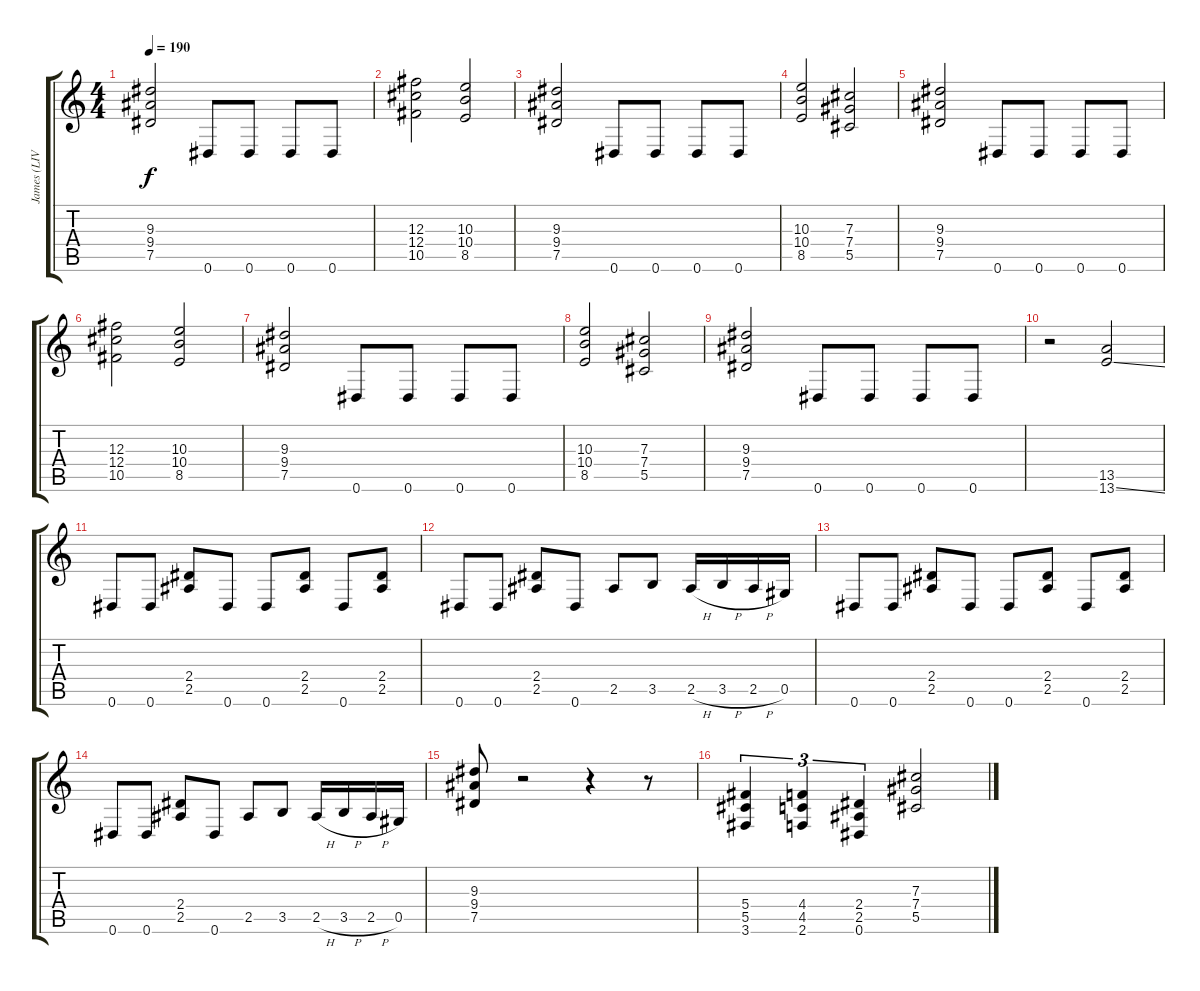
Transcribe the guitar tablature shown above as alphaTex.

\track ("James (LIVE version)" "James (LIV") {instrument distortionguitar}
\staff {score tabs}
\tuning (Eb4 Bb3 Gb3 Db3 Ab2 Eb2) {hide}
\ts (4 4)
\tempo 190
\clef g2
\ks c
(9.3 9.4 7.5).2{dy f} 0.6.8 0.6.8 0.6.8 0.6.8 |
(12.3 12.4 10.5).2 (10.3 10.4 8.5).2 |
(9.3 9.4 7.5).2 0.6.8 0.6.8 0.6.8 0.6.8 |
(10.3 10.4 8.5).2 (7.3 7.4 5.5).2 |
(9.3 9.4 7.5).2 0.6.8 0.6.8 0.6.8 0.6.8 |
(12.3 12.4 10.5).2 (10.3 10.4 8.5).2 |
(9.3 9.4 7.5).2 0.6.8 0.6.8 0.6.8 0.6.8 |
(10.3 10.4 8.5).2 (7.3 7.4 5.5).2 |
(9.3 9.4 7.5).2 0.6.8 0.6.8 0.6.8 0.6.8 |
r.2 (13.5 13.6{ss}).2 |
0.6.8 0.6.8 (2.4 2.5).8 0.6.8 0.6.8 (2.4 2.5).8 0.6.8 (2.4 2.5).8 |
0.6.8 0.6.8 (2.4 2.5).8 0.6.8 2.5.8 3.5.8 2.5{h}.16 3.5{h}.16 2.5{h}.16 0.5.16 |
0.6.8 0.6.8 (2.4 2.5).8 0.6.8 0.6.8 (2.4 2.5).8 0.6.8 (2.4 2.5).8 |
0.6.8 0.6.8 (2.4 2.5).8 0.6.8 2.5.8 3.5.8 2.5{h}.16 3.5{h}.16 2.5{h}.16 0.5.16 |
(9.3 9.4 7.5).8 r.2 r.4 r.8 |
(5.4 5.5 3.6).4{tu (3 2)} (4.4 4.5 2.6).4{tu (3 2)} (2.4 2.5 0.6).4{tu (3 2)} (7.3 7.4 5.5).2
